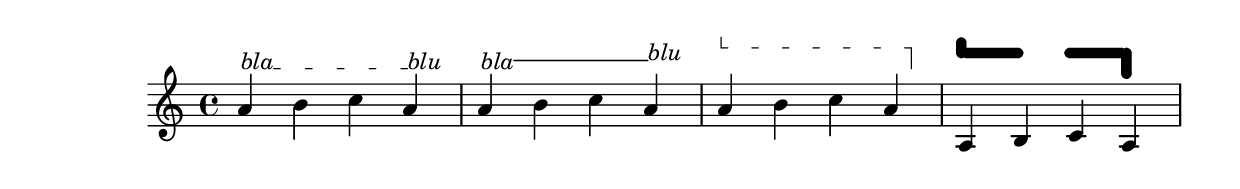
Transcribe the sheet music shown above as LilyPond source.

%% Do not edit this file; it is automatically
%% generated from LSR http://lsr.dsi.unimi.it
%% This file is in the public domain.
\version "2.13.16"

\header {
  lsrtags = "expressive-marks, text, tweaks-and-overrides"

%% Translation of GIT committish: 1d589aa04c20d7711bf662618adbdd6d445db29d
  texidoces = "
Las instrucciones @code{\\startTextSpan} y @code{\\stopTextSpan}
permiten la creación de elementos de extensión textuales tan
fácilmente como indicaciones de pedal u
octavaciones. Sobreescribimos ciertas propiedades del objeto
@code{TextSpanner} para modificar su salida.

"
  doctitlees = "Crear elementos de extensión textuales"

  texidoc = "
The @code{\\startTextSpan} and @code{\\stopTextSpan} commands allow the
creation of text spanners as easily as pedal indications or
octavations. Override some properties of the @code{TextSpanner} object
to modify its output.

"
  doctitle = "Creating text spanners"
} % begin verbatim

\paper { ragged-right = ##f }

\relative c'' {
  \override TextSpanner #'(bound-details left text) = #"bla"
  \override TextSpanner #'(bound-details right text) = #"blu"
  a4 \startTextSpan
  b4 c
  a4 \stopTextSpan

  \override TextSpanner #'style = #'line
  \once \override TextSpanner
    #'(bound-details left stencil-align-dir-y) = #CENTER
  a4 \startTextSpan
  b4 c
  a4 \stopTextSpan

  \override TextSpanner #'style = #'dashed-line
  \override TextSpanner #'(bound-details left text) =
    \markup { \draw-line #'(0 . 1) }
  \override TextSpanner #'(bound-details right text) =
    \markup { \draw-line #'(0 . -2) }
  \once \override TextSpanner #'(bound-details right padding) = #-2

  a4 \startTextSpan
  b4 c
  a4 \stopTextSpan

  \set Staff.middleCPosition = #-13
  \override TextSpanner #'dash-period = #10
  \override TextSpanner #'dash-fraction = #0.5
  \override TextSpanner #'thickness = #10
  a4 \startTextSpan
  b4 c
  a4 \stopTextSpan
}

